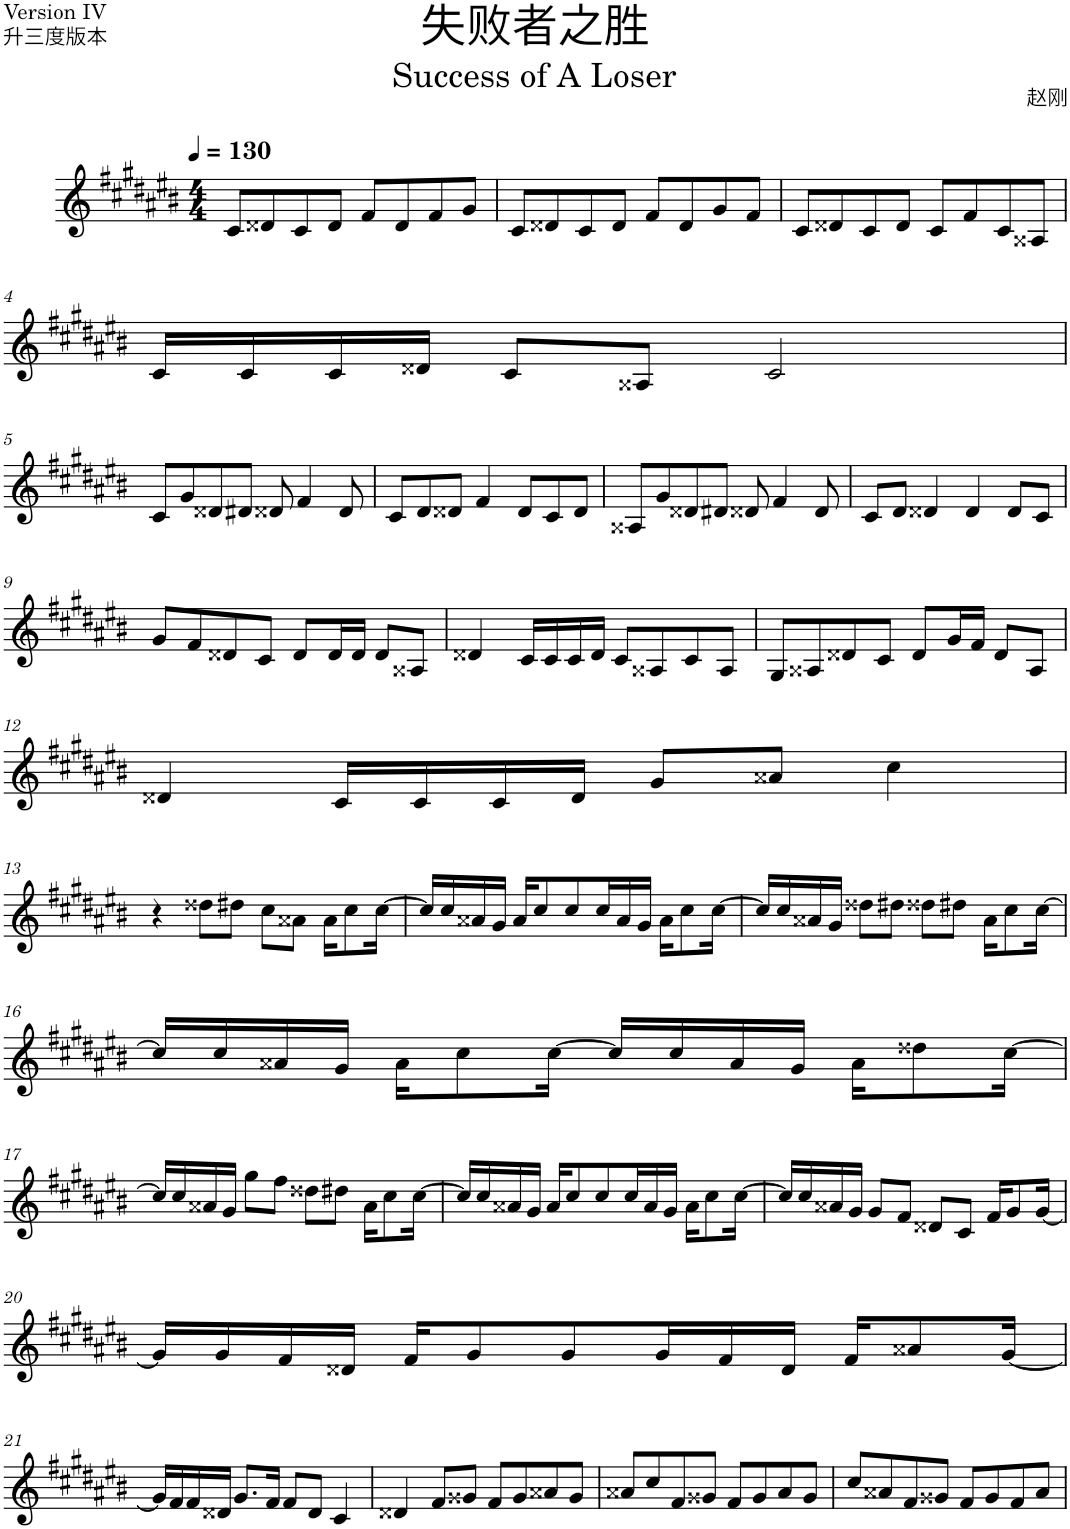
**kern
*part1
*staff1
*I"Piano
*I'Pno.
*clefG2
*k[f#c#g#d#a#e#b#]
*M4/4
*MM130
=1
8c#/L
8d##X/
8c#/
8d##/J
8f#/L
8d##/
8f#/
8g#/J
=2
8c#/L
8d##X/
8c#/
8d##/J
8f#/L
8d##/
8g#/
8f#/J
=3
8c#/L
8d##X/
8c#/
8d##/J
8c#/L
8f#/
8c#/
8A##X/J
!!LO:LB:g=z
=4
16c#/LL
16c#/
16c#/
16d##X/JJ
8c#/L
8A##X/J
2c#/
!!LO:LB:g=z
=5
8c#/L
8g#/
8d##X/
8d#X/J
8d##X/
4f#/
8d##/
=6
8c#/L
8d#/
8d##X/J
4f#/
8d##/L
8c#/
8d##/J
=7
8A##X/L
8g#/
8d##X/
8d#X/J
8d##X/
4f#/
8d##/
=8
8c#/L
8d#/J
4d##X/
4d##/
8d##/L
8c#/J
!!LO:LB:g=z
=9
8g#/L
8f#/
8d##X/
8c#/J
8d##/L
16d##/L
16d##/JJ
8d##/L
8A##X/J
=10
4d##X/
16c#/LL
16c#/
16c#/
16d##/JJ
8c#/L
8A##X/
8c#/
8A##/J
=11
8G#/L
8A##X/
8d##X/
8c#/J
8d##/L
16g#/L
16f#/JJ
8d##/L
8A##/J
!!LO:LB:g=z
=12
4d##X/
16c#/LL
16c#/
16c#/
16d##/JJ
8g#/L
8a##X/J
4cc#\
!!LO:LB:g=z
=13
4r
8dd##X\L
8dd#X\J
8cc#\L
8a##X\J
16a##\KL
8cc#\
[16cc#\Jk
=14
16cc#/LL]
16cc#/
16a##X/
16g#/JJ
16a##/KL
8cc#/
8cc#/
16cc#/L
16a##/
16g#/JJ
16a##\KL
8cc#\
[16cc#\Jk
=15
16cc#/LL]
16cc#/
16a##X/
16g#/JJ
8dd##X\L
8dd#X\J
8dd##X\L
8dd#X\J
16a##\KL
8cc#\
[16cc#\Jk
!!LO:LB:g=z
=16
16cc#/LL]
16cc#/
16a##X/
16g#/JJ
16a##\KL
8cc#\
[16cc#\Jk
16cc#/LL]
16cc#/
16a##/
16g#/JJ
16a##\KL
8dd##X\
[16cc#\Jk
!!LO:LB:g=z
=17
16cc#/LL]
16cc#/
16a##X/
16g#/JJ
8gg#\L
8ff#\J
8dd##X\L
8dd#X\J
16a##\KL
8cc#\
[16cc#\Jk
=18
16cc#/LL]
16cc#/
16a##X/
16g#/JJ
16a##/KL
8cc#/
8cc#/
16cc#/L
16a##/
16g#/JJ
16a##\KL
8cc#\
[16cc#\Jk
=19
16cc#/LL]
16cc#/
16a##X/
16g#/JJ
8g#/L
8f#/J
8d##X/L
8c#/J
16f#/KL
8g#/
[16g#/Jk
!!LO:LB:g=z
=20
16g#/LL]
16g#/
16f#/
16d##X/JJ
16f#/KL
8g#/
8g#/
16g#/L
16f#/
16d##/JJ
16f#/KL
8a##X/
[16g#/Jk
!!LO:LB:g=z
=21
16g#/LL]
16f#/
16f#/
16d##X/JJ
8.g#/L
16f#/Jk
8f#/L
8d##/J
4c#/
=22
4d##X/
8f#/L
8g##X/J
8f#/L
8g##/
8a##X/
8g##/J
=23
8a##X/L
8cc#/
8f#/
8g##X/J
8f#/L
8g##/
8a##/
8g##/J
=24
8cc#/L
8a##X/
8f#/
8g##X/J
8f#/L
8g##/
8f#/
8a##/J
=
*-
